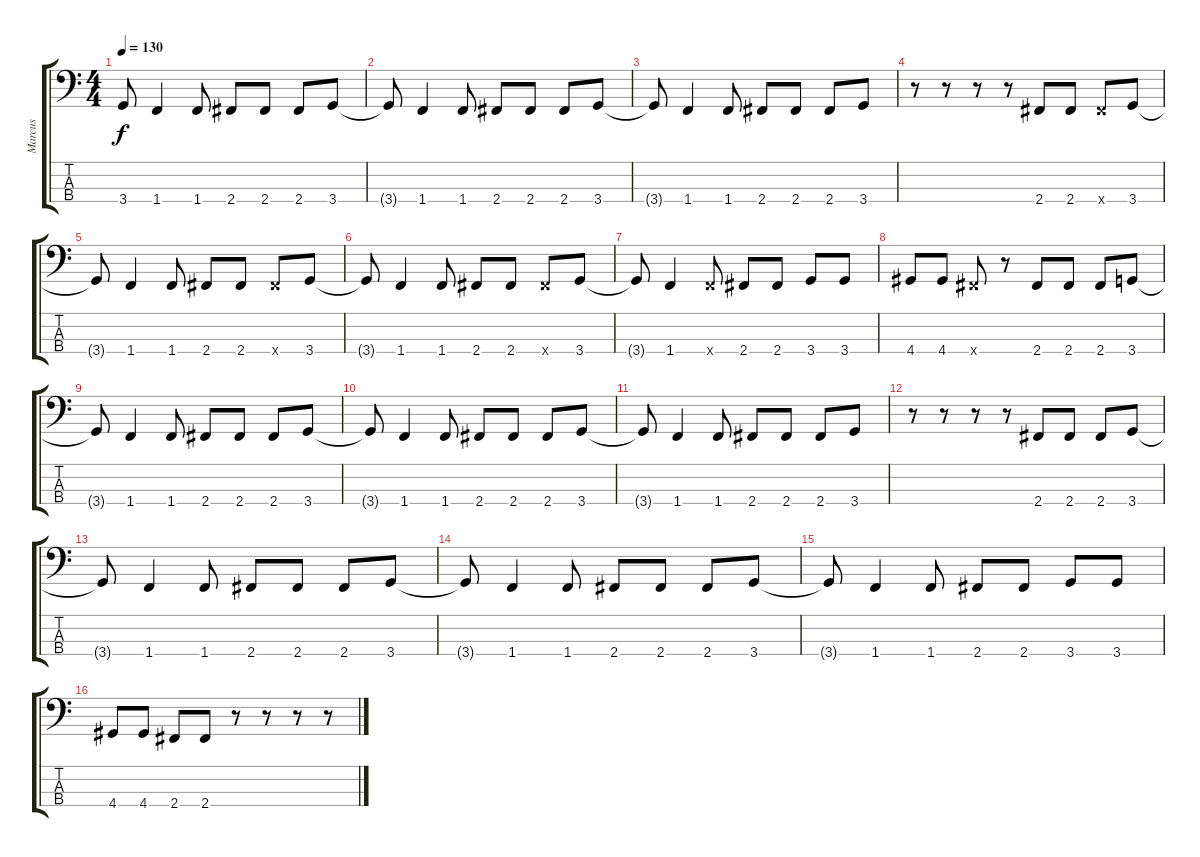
\track ("Marcus" "Marcus") {instrument electricbassfinger}
\staff {score tabs}
\tuning (G2 D2 A1 E1) {hide}
\ts (4 4)
\tempo 130
\clef f4
\ks c
3.4{t}.8{dy f} 1.4.4 1.4.8 2.4.8 2.4.8 2.4.8 3.4.8 |
3.4{t}.8 1.4.4 1.4.8 2.4.8 2.4.8 2.4.8 3.4.8 |
3.4{t}.8 1.4.4 1.4.8 2.4.8 2.4.8 2.4.8 3.4.8 |
r.8 r.8 r.8 r.8 2.4.8 2.4.8 2.4{x}.8 3.4.8 |
3.4{t}.8 1.4.4 1.4.8 2.4.8 2.4.8 2.4{x}.8 3.4.8 |
3.4{t}.8 1.4.4 1.4.8 2.4.8 2.4.8 2.4{x}.8 3.4.8 |
3.4{t}.8 1.4.4 1.4{x}.8 2.4.8 2.4.8 3.4.8 3.4.8 |
4.4.8 4.4.8 2.4{x}.8 r.8 2.4.8 2.4.8 2.4.8 3.4.8 |
3.4{t}.8 1.4.4 1.4.8 2.4.8 2.4.8 2.4.8 3.4.8 |
3.4{t}.8 1.4.4 1.4.8 2.4.8 2.4.8 2.4.8 3.4.8 |
3.4{t}.8 1.4.4 1.4.8 2.4.8 2.4.8 2.4.8 3.4.8 |
r.8 r.8 r.8 r.8 2.4.8 2.4.8 2.4.8 3.4.8 |
3.4{t}.8 1.4.4 1.4.8 2.4.8 2.4.8 2.4.8 3.4.8 |
3.4{t}.8 1.4.4 1.4.8 2.4.8 2.4.8 2.4.8 3.4.8 |
3.4{t}.8 1.4.4 1.4.8 2.4.8 2.4.8 3.4.8 3.4.8 |
4.4.8 4.4.8 2.4.8 2.4.8 r.8 r.8 r.8 r.8
